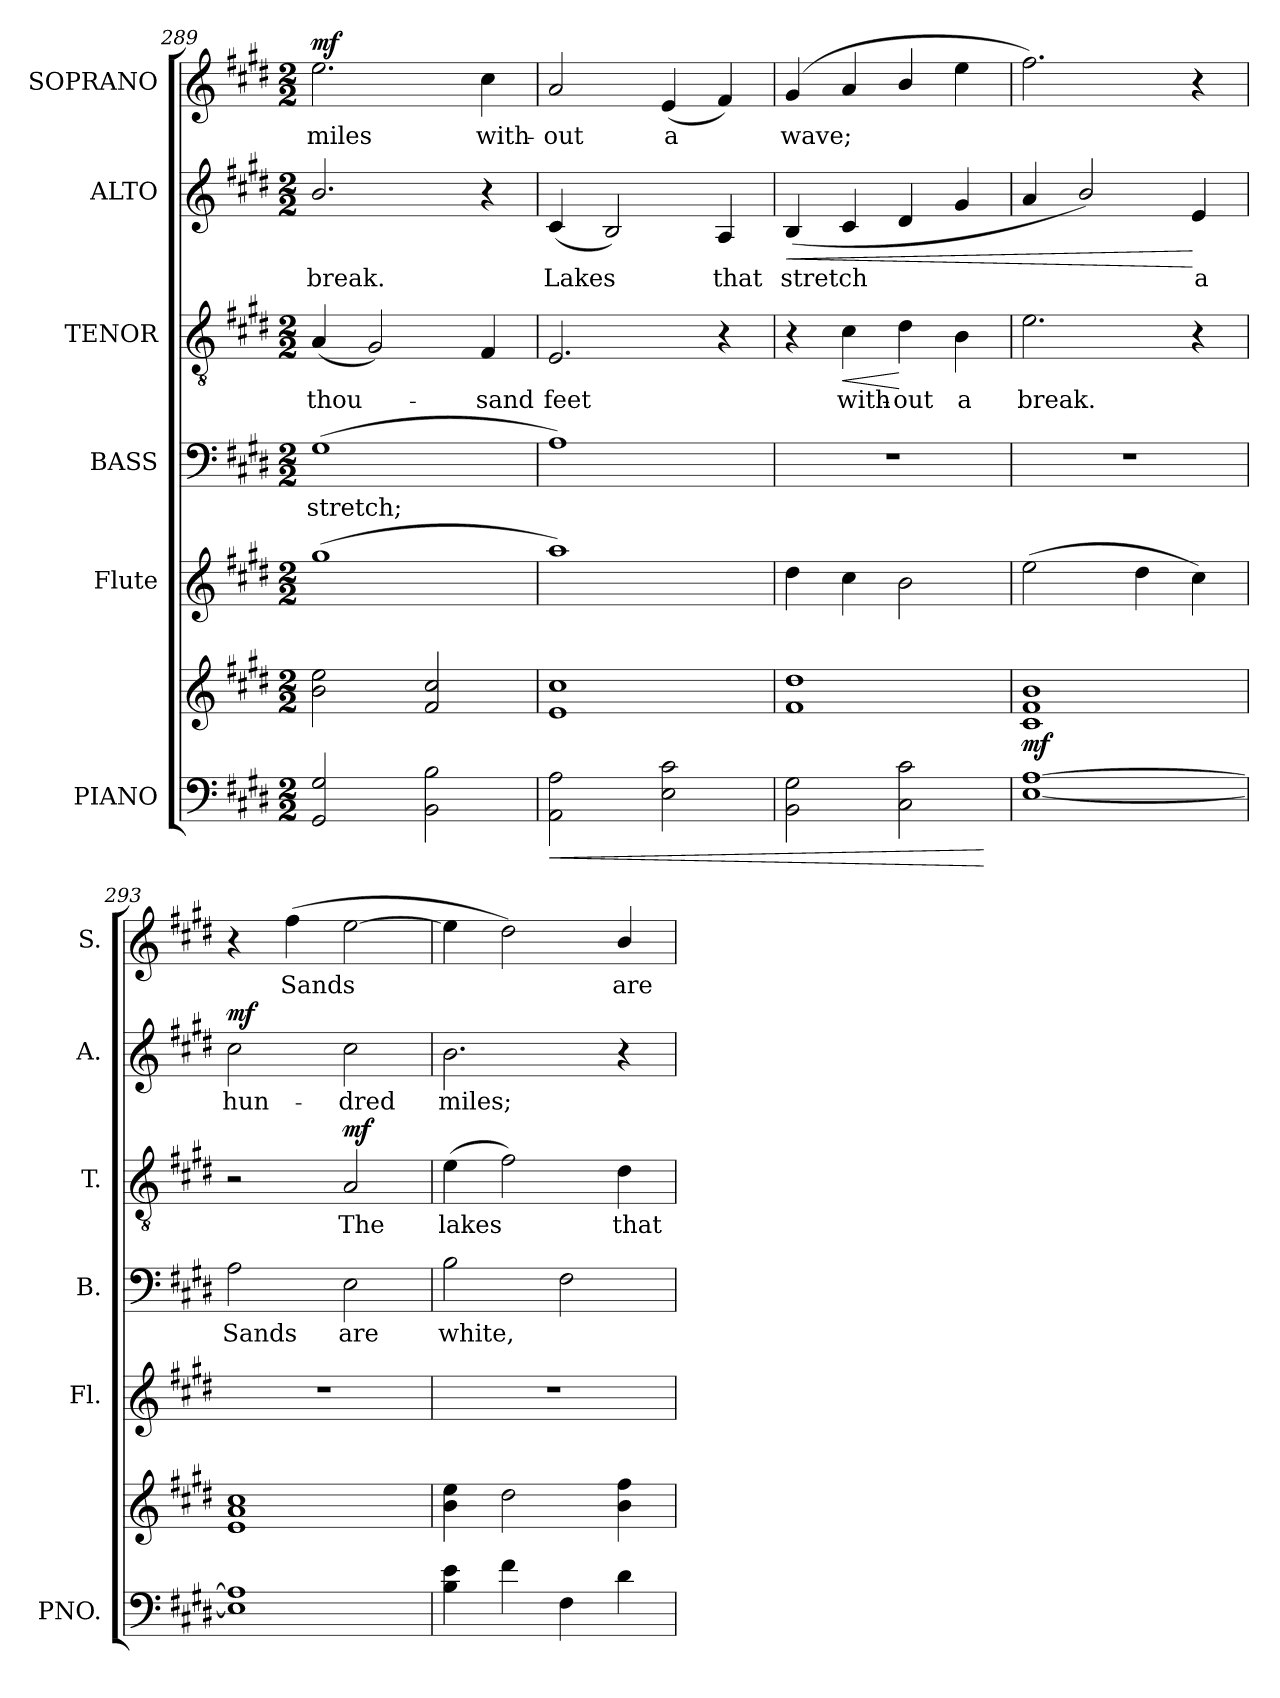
**kern	**kern	**dynam	**kern	**kern	**text	**kern	**text	**dynam	**kern	**text	**dynam	**kern	**text	**dynam
*part6	*part6	*part6	*part5	*part4	*part4	*part3	*part3	*part3	*part2	*part2	*part2	*part1	*part1	*part1
*staff7	*staff6	*staff6/7	*staff5	*staff4	*staff4	*staff3	*staff3	*staff3	*staff2	*staff2	*staff2	*staff1	*staff1	*staff1
*I"PIANO	*	*	*I"Flute	*I"BASS	*	*I"TENOR	*	*	*I"ALTO	*	*	*I"SOPRANO	*	*
*I'PNO.	*	*	*I'Fl.	*I'B.	*	*I'T.	*	*	*I'A.	*	*	*I'S.	*	*
*clefF4	*clefG2	*	*clefG2	*clefF4	*	*clefGv2	*	*	*clefG2	*	*	*clefG2	*	*
*	*	*	*	*	*	*ITrd7c12	*	*	*	*	*	*	*	*
*k[f#c#g#d#]	*k[f#c#g#d#]	*	*k[f#c#g#d#]	*k[f#c#g#d#]	*	*k[f#c#g#d#]	*	*	*k[f#c#g#d#]	*	*	*k[f#c#g#d#]	*	*
*E:	*E:	*	*E:	*E:	*	*E:	*	*	*E:	*	*	*E:	*	*
*M2/2	*M2/2	*	*M2/2	*M2/2	*	*M2/2	*	*	*M2/2	*	*	*M2/2	*	*
=289	=289	=289	=289	=289	=289	=289	=289	=289	=289	=289	=289	=289	=289	=289
!	!	!	!	!	!LO:LY:b:color=#000000	!	!	!	!	!	!	!	!	!
!	!	!	!	!	!	!	!LO:LY:b:color=#000000	!	!	!	!	!	!	!
!	!	!	!	!	!	!	!	!	!	!LO:LY:b:color=#000000	!	!	!	!
!	!	!	!	!	!	!	!	!	!	!	!	!	!LO:LY:b:color=#000000	!
2GG#i/ 2G#i	2bi\ 2eei	.	(1gg#i	(1G#i	stretch;	(4AAi/	thou-	.	2.bi/	break.	.	2.eei\	miles	mf
.	.	.	.	.	.	2GG#i/)	.	.	.	.	.	.	.	.
2BBi\ 2Bi	2f#i/ 2cc#i	.	.	.	.	.	.	.	.	.	.	.	.	.
!	!	!	!	!	!	!	!LO:LY:b:color=#000000	!	!	!	!	!	!	!
!	!	!	!	!	!	!	!	!	!	!	!	!	!LO:LY:b:color=#000000	!
.	.	.	.	.	.	4FF#i/	-sand	.	4r	.	.	4cc#i\	with-	.
!!LO:LB:g=z
=290	=290	=290	=290	=290	=290	=290	=290	=290	=290	=290	=290	=290	=290	=290
!	!	!LO:HP:b=2	!	!	!	!	!	!	!	!	!	!	!	!
!	!	!	!	!	!	!	!LO:LY:b:color=#000000	!	!	!	!	!	!	!
!	!	!	!	!	!	!	!	!	!	!LO:LY:b:color=#000000	!	!	!	!
!	!	!	!	!	!	!	!	!	!	!	!	!	!LO:LY:b:color=#000000	!
2AAi\ 2Ai	1ei 1cc#i	<	1aai)	1Ai)	.	2.EEi/	feet	.	(4c#i/	Lakes	.	2ai/	-out	.
.	.	.	.	.	.	.	.	.	2Bi/)	.	.	.	.	.
!	!	!	!	!	!	!	!	!	!	!	!	!	!LO:LY:b:color=#000000	!
2Ei\ 2c#i	.	.	.	.	.	.	.	.	.	.	.	(4ei/	a	.
!	!	!	!	!	!	!	!	!	!	!LO:LY:b:color=#000000	!	!	!	!
.	.	.	.	.	.	4r	.	.	4Ai/	that	.	4f#i/)	.	.
=291	=291	=291	=291	=291	=291	=291	=291	=291	=291	=291	=291	=291	=291	=291
!	!	!	!	!	!	!	!	!	!	!LO:LY:b:color=#000000	!LO:HP:b	!	!	!
!	!	!	!	!	!	!	!	!	!	!	!	!	!LO:LY:b:color=#000000	!
2BBi\ 2G#i	1f#i 1dd#i	.	4dd#i\	1r	.	4r	.	.	(4Bi/	stretch	<	(4g#i/	wave;	.
!	!	!	!	!	!	!	!LO:LY:b:color=#000000	!LO:HP:b	!	!	!	!	!	!
.	.	.	4cc#i\	.	.	4C#i\	with-	<	4c#i/	.	.	4ai/	.	.
!	!	!	!	!	!	!	!LO:LY:b:color=#000000	!	!	!	!	!	!	!
2C#i\ 2c#i	.	.	2bi\	.	.	4D#i\	-out	[	4d#i/	.	.	4bi/	.	.
!	!	!	!	!	!	!	!LO:LY:b:color=#000000	!	!	!	!	!	!	!
.	.	.	.	.	.	4BBi\	a	.	4g#i/	.	.	4eei\	.	.
.	.	[	.	.	.	.	.	.	.	.	.	.	.	.
=292	=292	=292	=292	=292	=292	=292	=292	=292	=292	=292	=292	=292	=292	=292
!	!	!	!	!	!	!	!LO:LY:b:color=#000000	!	!	!	!	!	!	!
[<1Ei [>1Ai	1c#i 1f#i 1bi	mf	(2eei\	1r	.	2.Ei\	break.	.	4ai/	.	.	2.ff#i\)	.	.
.	.	.	.	.	.	.	.	.	2bi/)	.	.	.	.	.
.	.	.	4dd#i\	.	.	.	.	.	.	.	.	.	.	.
!	!	!	!	!	!	!	!	!	!	!LO:LY:b:color=#000000	!	!	!	!
.	.	.	4cc#i\)	.	.	4r	.	.	4ei/	a	[	4r	.	.
=293	=293	=293	=293	=293	=293	=293	=293	=293	=293	=293	=293	=293	=293	=293
!	!	!	!	!	!LO:LY:b:color=#000000	!	!	!	!	!	!	!	!	!
!	!	!	!	!	!	!	!	!	!	!LO:LY:b:color=#000000	!	!	!	!
1Ei] 1Ai]	1ei 1ai 1cc#i	.	1r	2Ai\	Sands	2r	.	.	2cc#i\	hun-	mf	4r	.	.
!	!	!	!	!	!	!	!	!	!	!	!	!	!LO:LY:b:color=#000000	!
.	.	.	.	.	.	.	.	.	.	.	.	(4ff#i\	Sands	.
!	!	!	!	!	!LO:LY:b:color=#000000	!	!	!	!	!	!	!	!	!
!	!	!	!	!	!	!	!LO:LY:b:color=#000000	!	!	!	!	!	!	!
!	!	!	!	!	!	!	!	!	!	!LO:LY:b:color=#000000	!	!	!	!
.	.	.	.	2Ei\	are	2AAi/	The	mf	2cc#i\	-dred	.	[>2eei\	.	.
=294	=294	=294	=294	=294	=294	=294	=294	=294	=294	=294	=294	=294	=294	=294
!	!	!	!	!	!LO:LY:b:color=#000000	!	!	!	!	!	!	!	!	!
!	!	!	!	!	!	!	!LO:LY:b:color=#000000	!	!	!	!	!	!	!
!	!	!	!	!	!	!	!	!	!	!LO:LY:b:color=#000000	!	!	!	!
4Bi\ 4ei	4bi\ 4eei	.	1r	2Bi\	white,	(4Ei\	lakes	.	2.bi\	miles;	.	4eei\]	.	.
4f#i\	2dd#i\	.	.	.	.	2F#i\)	.	.	.	.	.	2dd#i\)	.	.
4F#i\	.	.	.	2F#i\	.	.	.	.	.	.	.	.	.	.
!	!	!	!	!	!	!	!LO:LY:b:color=#000000	!	!	!	!	!	!	!
!	!	!	!	!	!	!	!	!	!	!	!	!	!LO:LY:b:color=#000000	!
4d#i\	4bi\ 4ff#i	.	.	.	.	4D#i\	that	.	4r	.	.	4bi/	are	.
=	=	=	=	=	=	=	=	=	=	=	=	=	=	=
*-	*-	*-	*-	*-	*-	*-	*-	*-	*-	*-	*-	*-	*-	*-
